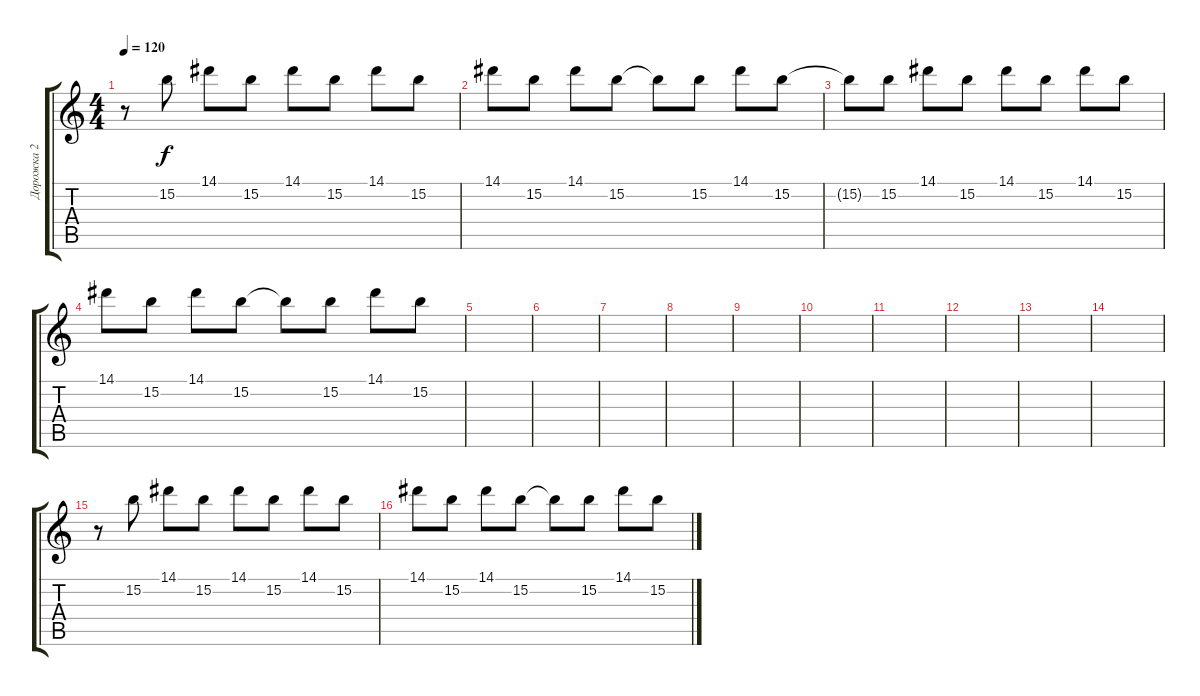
\track ("Дорожка 2" "Дорожка 2") {instrument electricguitarjazz}
\staff {score tabs}
\tuning (Db4 Ab3 E3 B2 Gb2 B1) {hide}
\ts (4 4)
\tempo 120
\clef g2
\ks c
r.8{dy f} 15.2.8 14.1.8 15.2.8 14.1.8 15.2.8 14.1.8 15.2.8 |
14.1.8 15.2.8 14.1.8 15.2.8 15.2{t}.8 15.2.8 14.1.8 15.2.8 |
15.2{t}.8 15.2.8 14.1.8 15.2.8 14.1.8 15.2.8 14.1.8 15.2.8 |
14.1.8 15.2.8 14.1.8 15.2.8 15.2{t}.8 15.2.8 14.1.8 15.2.8 |
|
|
|
|
|
|
|
|
|
|
r.8 15.2.8 14.1.8 15.2.8 14.1.8 15.2.8 14.1.8 15.2.8 |
14.1.8 15.2.8 14.1.8 15.2.8 15.2{t}.8 15.2.8 14.1.8 15.2.8
